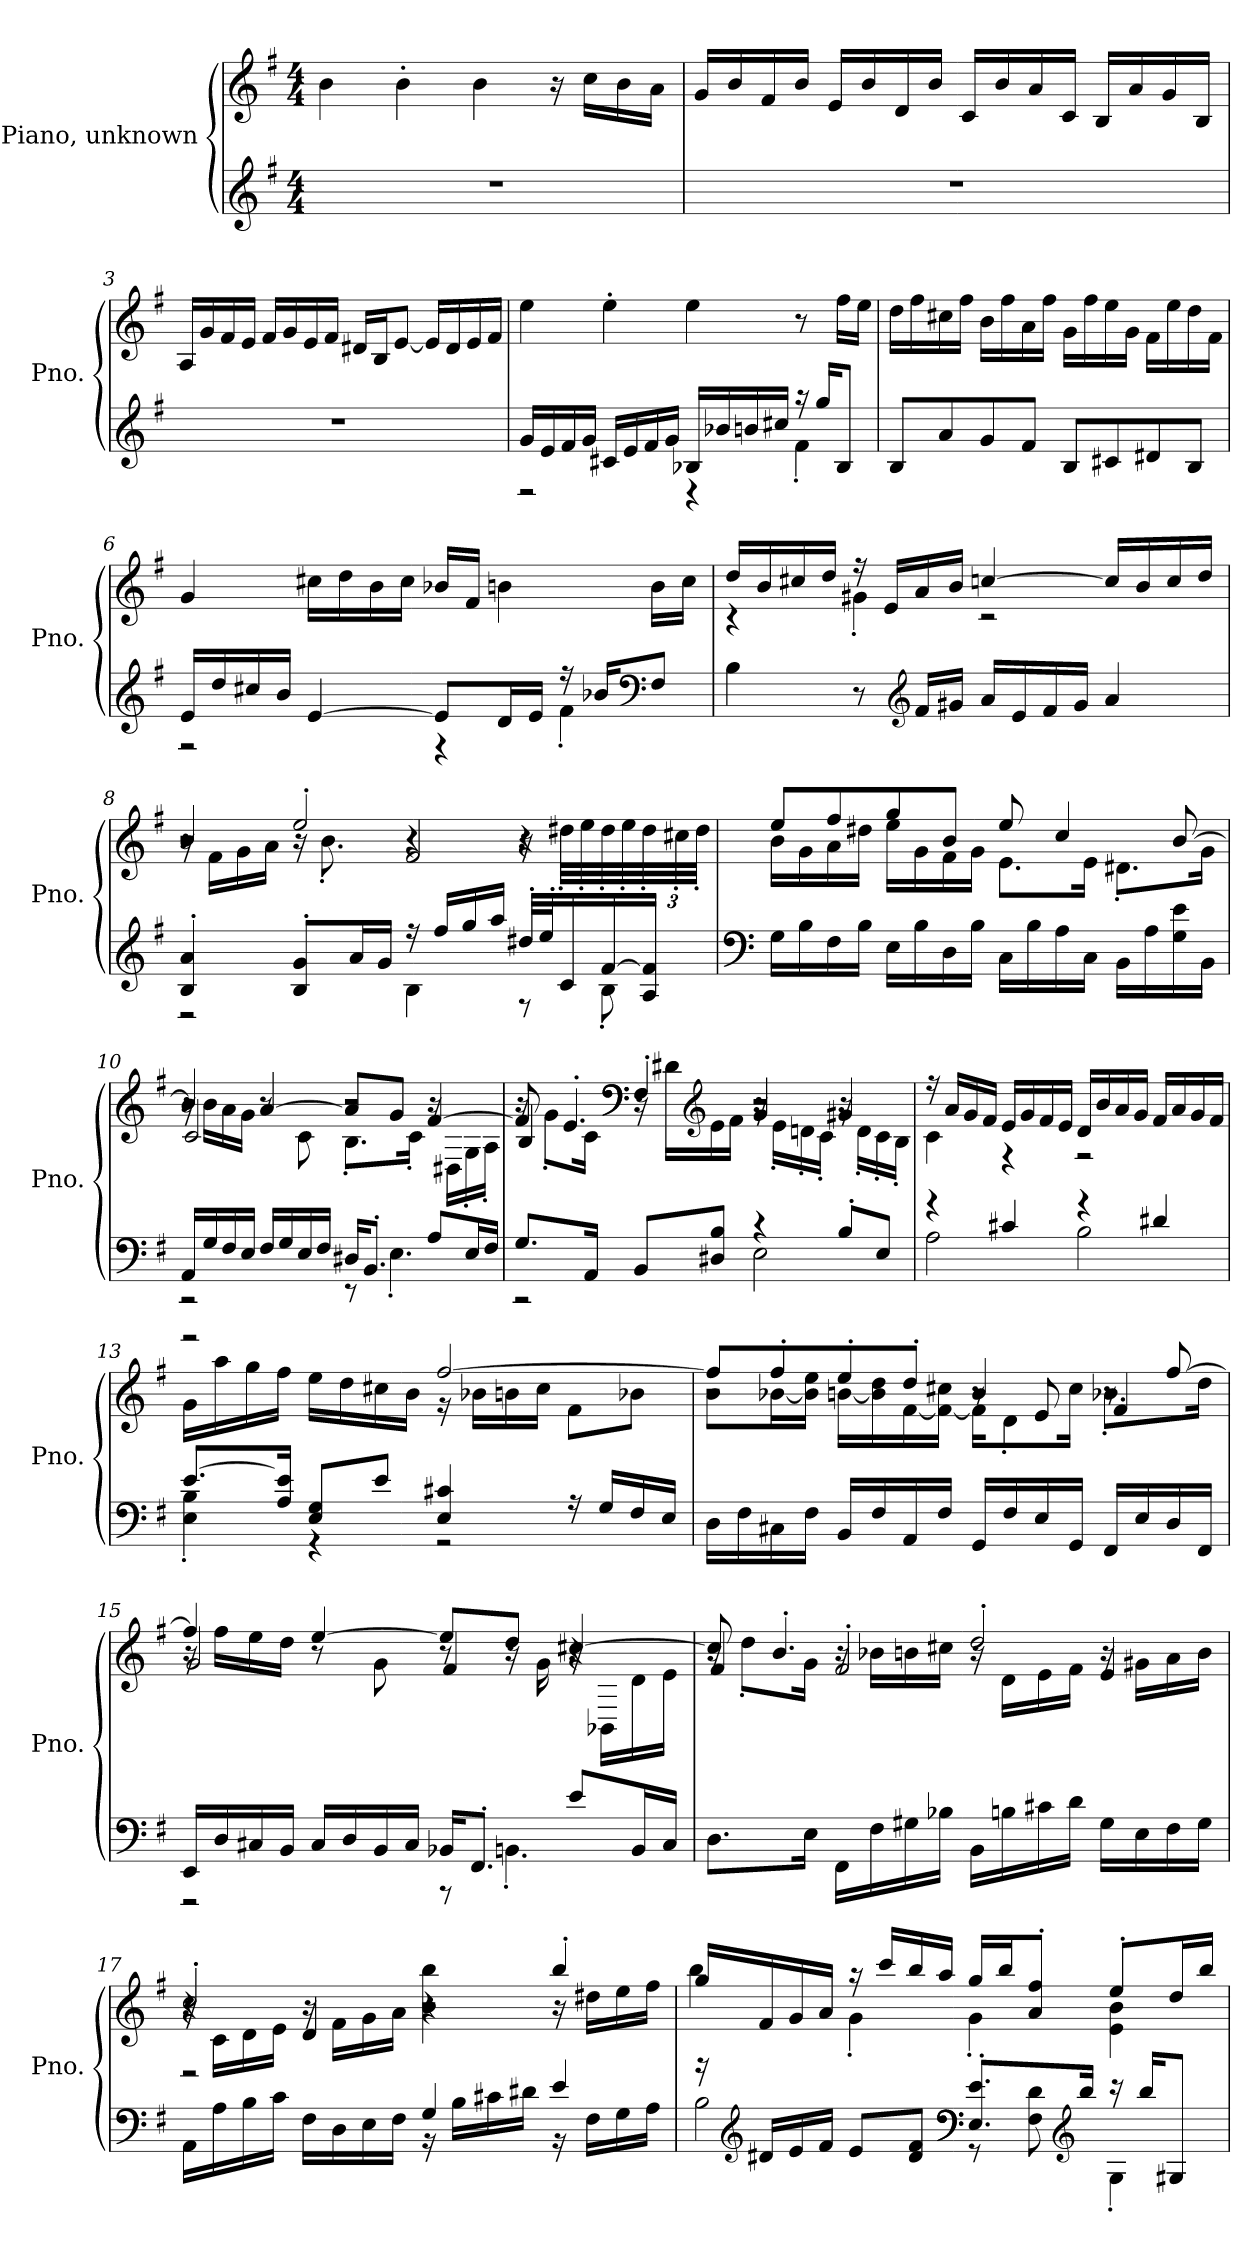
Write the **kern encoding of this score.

**kern	**kern
*part1	*part1
*staff2	*staff1
*I"Piano, unknown	*
*I'Pno.	*
*clefG2	*clefG2
*k[f#]	*k[f#]
*M4/4	*M4/4
*MM120	*MM120
=1	=1
1r	4b\
.	4b'\
.	4b\
.	16r
.	16cc\LL
.	16b\
.	16a\JJ
=2	=2
1r	16g/LL
.	16b/
.	16f#/
.	16b/JJ
.	16e/LL
.	16b/
.	16d/
.	16b/JJ
.	16c/LL
.	16b/
.	16a/
.	16c/JJ
.	16B/LL
.	16a/
.	16g/
.	16B/JJ
=3	=3
1r	16A/LL
.	16g/
.	16f#/
.	16e/JJ
.	16f#/LL
.	16g/
.	16e/
.	16f#/JJ
.	16d#X/LL
.	16B/J
.	[8e/J
.	16e/LL]
.	16d#/
.	16e/
.	16f#/JJ
!!LO:LB:g=z
=4	=4
*^	*
16g/LL	2r	4ee\
16e/	.	.
16f#/	.	.
16g/JJ	.	.
16c#X/LL	.	4ee'\
16e/	.	.
16f#/	.	.
16g/JJ	.	.
16B-X/LL	4r	4ee\
16b-X/	.	.
16bn/	.	.
16cc#X/JJ	.	.
16r	4f#'\	8r
16gg/KL	.	.
8B-/J	.	16ff#\LL
.	.	16ee\JJ
*v	*v	*
=5	=5
8B/L	16dd\LL
.	16ff#\
8a/	16cc#X\
.	16ff#\JJ
8g/	16b\LL
.	16ff#\
8f#/J	16a\
.	16ff#\JJ
8B/L	16g\LL
.	16ff#\
8c#X/	16ee\
.	16g\JJ
8d#X/	16f#\LL
.	16ee\
8B/J	16dd\
.	16f#\JJ
!!LO:LB:g=z
=6	=6
*^	*
16e/LL	2r	4g/
16dd/	.	.
16cc#X/	.	.
16b/JJ	.	.
[4e/	.	16cc#X\LL
.	.	16dd\
.	.	16b\
.	.	16cc#\JJ
8e/L]	4r	16b-X/LL
.	.	16f#/JJ
16d/L	.	4bn\
16e/JJ	.	.
16r	4f#'\	.
16b-X/KL	.	.
*clefF4	*	*
8F#/J	.	16b\LL
.	.	16cc#\JJ
*v	*v	*
=7	=7
*	*^
4B\	16dd/LL	4r
.	16b/	.
.	16cc#X/	.
.	16dd/JJ	.
8r	16r	4g#X'\
.	16e/LL	.
*clefG2	*	*
16f#/LL	16a/	.
16g#X/JJ	16b/JJ	.
16a/LL	[4ccn/	2r
16e/	.	.
16f#/	.	.
16g#/JJ	.	.
4a/	16cc/LL]	.
.	16b/	.
.	16cc/	.
.	16dd/JJ	.
!!LO:LB:g=z
=8	=8	=8
*^	*	*^
4B/' 4a/'	2r	4b/	16r	2r
.	.	.	16f#\LL	.
.	.	.	16g\	.
.	.	.	16a\JJ	.
8B/' 8g/'L	.	2ee'/	16r	.
.	.	.	8.b'\	.
16a/L	.	.	.	.
16g/JJ	.	.	.	.
16r	4B\	.	4r	2f#/
16ff#/LL	.	.	.	.
16gg/	.	.	.	.
16aa/JJ	.	.	.	.
32dd#X'/LLL	8r	4r	16r	.
32ee'/J	.	.	.	.
16c/	.	.	32dd#X'\LLL	.
.	.	.	32ee'\	.
[16f#/	8B'\	.	32dd#'\	.
.	.	.	32ee'\	.
*	*	*	*Xbrackettup	*
16A/ 16f#/]JJ	.	.	48dd#'\	.
.	.	.	48cc#X'\	.
.	.	.	48dd#'\JJJ	.
*v	*v	*	*	*
*	*v	*v	*v
=9	=9
*clefF4	*
*	*^
16G\LL	8ee/L	16b\LL
16B\	.	16g\
16F#\	8ff#/	16a\
16B\JJ	.	16dd#X\JJ
16E\LL	8gg/	16ee\LL
16B\	.	16g\
16D\	8b/J	16f#\
16B\JJ	.	16g\JJ
16C\LL	8ee/	8.e\L
16B\	.	.
16A\	4cc/	.
16C\JJ	.	16e\Jk
16BB\LL	.	8.d#X'\L
16A\	.	.
16G\ 16e\	[8b/	.
16BB\JJ	.	16g\Jk
!!LO:LB:g=z
=10	=10	=10
*^	*	*^
16AA/LL	2r	4b/]	16r	2c/
16G/	.	.	16b\LL	.
16F#/	.	.	16a\	.
16E/JJ	.	.	16g\JJ	.
16F#/LL	.	[4a/	8r	.
16G/	.	.	.	.
16E/	.	.	8c\	.
16F#/JJ	.	.	.	.
16D#X/KL	8r	8a/L]	8.B'\L	2r
8.BB'/J	.	.	.	.
.	4.E'\	8g/J	.	.
.	.	.	16c'\Jk	.
8A/L	.	[4f#/	16r	.
.	.	.	16D#X\LL	.
16E/L	.	.	16G'\	.
16F#/JJ	.	.	16A'\JJ	.
=11	=11	=11	=11	=11
8.G/L	2r	8f#/]	16r	4B/
.	.	.	8g'\L	.
.	.	4.e'/	.	.
16AA/Jk	.	.	16c\Jk	.
*	*	*clefF4	*	*
8BB/L	.	.	16r	4F#'/
.	.	.	16d#X\LL	.
*	*	*clefG2	*	*
8D#X/ 8B/J	.	.	16e\	.
.	.	.	16f#\JJ	.
4r	2E\	4g/	16r	2r
.	.	.	16e'\LL	.
.	.	.	16dn'\	.
.	.	.	16c'\JJ	.
8B'/L	.	4g#X/	16r	.
.	.	.	16d'\LL	.
8E/J	.	.	16c'\	.
.	.	.	16B'\JJ	.
*	*	*	*v	*v
!!LO:LB:g=z
=12	=12	=12	=12
4r	2A\	16r	4c\
.	.	16a/LL	.
.	.	16g/	.
.	.	16f#/JJ	.
4c#X/	.	16e/LL	4r
.	.	16g/	.
.	.	16f#/	.
.	.	16e/JJ	.
4r	2B\	16d/LL	2r
.	.	16b/	.
.	.	16a/	.
.	.	16g/JJ	.
4d#X/	.	16f#/LL	.
.	.	16a/	.
.	.	16g/	.
.	.	16f#/JJ	.
=13	=13	=13	=13
[8.e/L	4E\' 4B\'	2r	16g\LL
.	.	.	16aa\
.	.	.	16gg\
16A/ 16e/]Jk	.	.	16ff#\JJ
8E/ 8G/L	4r	.	16ee\LL
.	.	.	16dd\
8e/J	.	.	16cc#X\
.	.	.	16b\JJ
4E/ 4c#X/	2r	[2ff#/	16r
.	.	.	16b-X\LL
.	.	.	16bn\
.	.	.	16cc#\JJ
16r	.	.	8f#\L
16G/LL	.	.	.
16F#/	.	.	8b-X\J
16E/JJ	.	.	.
*v	*v	*	*
!!LO:PB:g=z
=14	=14	=14
*	*	*^
16D\LL	8ff#/L]	8b\L	2r
16F#\	.	.	.
16C#X\	8ff#'/	[16b-X\L	.
16F#\JJ	.	16b-\] 16ee\JJ	.
16BB/LL	8ee'/	[16bn\LL	.
16F#/	.	16b\] 16dd\	.
16AA/	8dd'/J	[16f#\	.
16F#/JJ	.	16f#\_ 16cc#X\JJ	.
16GG/LL	4b/	16f#\KL]	8r
16F#/	.	8d'\	.
16E/	.	.	8e/
16GG/JJ	.	16cc#\Jk	.
16FF#/LL	8r	8.b-X'\L	4f#/
16E/	.	.	.
16D/	[8ff#/	.	.
16FF#/JJ	.	16dd\Jk	.
=15	=15	=15	=15
*^	*	*	*
16EE/LL	2r	4ff#/]	16r	2g/
16D/	.	.	16ff#\LL	.
16C#X/	.	.	16ee\	.
16BB/JJ	.	.	16dd\JJ	.
16C#/LL	.	[4ee/	8r	.
16D/	.	.	.	.
16BB/	.	.	8g\	.
16C#/JJ	.	.	.	.
16BB-X/KL	8r	8ee/L]	8r	4f#/
8.FF#'/J	.	.	.	.
.	4.BBn'\	8dd/J	16r	.
.	.	.	16g\	.
8e/L	.	[4cc#X/	16r	4r
.	.	.	16BB-X\LL	.
16BB/L	.	.	16d\	.
16C#/JJ	.	.	16e\JJ	.
*v	*v	*	*	*
!!LO:LB:g=z	!!	!!
=16	=16	=16	=16
8.D\L	8cc#/]	16r	4f#/
.	.	8dd'\L	.
.	4.b'/	.	.
16E\Jk	.	16g\Jk	.
16FF#\LL	.	16r	2f#'/
16F#\	.	16b-X\LL	.
16G#X\	.	16bn\	.
16B-X\JJ	.	16cc#X\JJ	.
16BB\LL	2dd'/	16r	.
16Bn\	.	16d\LL	.
16c#X\	.	16e\	.
16d\JJ	.	16f#\JJ	.
16G#\LL	.	16r	4e/
16E\	.	16g#X\LL	.
16F#\	.	16a\	.
16G#\JJ	.	16b\JJ	.
=17	=17	=17	=17
*^	*	*	*
2r	16AA\LL	2cc'/	16r	4r
.	16A\	.	16c\LL	.
.	16B\	.	16d\	.
.	16c\JJ	.	16e\JJ	.
.	16F#\LL	.	16r	4d/
.	16D\	.	16f#\LL	.
.	16E\	.	16g\	.
.	16F#\JJ	.	16a\JJ	.
4G/	16r	4r	4b\ 4bb\	2r
.	16B\LL	.	.	.
.	16c#X\	.	.	.
.	16d#X\JJ	.	.	.
4e/	16r	4bb'/	16r	.
.	16F#\LL	.	16dd#X\LL	.
.	16G\	.	16ee\	.
.	16A\JJ	.	16ff#\JJ	.
*	*	*	*v	*v
!!LO:LB:g=z
=18	=18	=18	=18
16r	2B\	16gg/LL	4bb\
*clefG2	*	*	*
16d#X/LL	.	16f#/	.
16e/	.	16g/	.
16f#/JJ	.	16a/JJ	.
8e/L	.	16r	4g'\
.	.	16ccc/LL	.
8d#/ 8f#/J	.	16bb/	.
.	.	16aa/JJ	.
*clefF4	*	*	*
8.E/' 8.e/'L	8r	16gg/LL	4g'\
.	.	16bb/J	.
.	8F#\ 8d#\	8a/' 8ff#/'J	.
*clefG2	*	*	*
16bb/Jk	.	.	.
16r	4G'\	8ee'/L	4e\ 4b\
16bb/KL	.	.	.
8G#X/J	.	16dd/L	.
.	.	16bb/JJ	.
*v	*v	*	*
*	*v	*v
=	=
*-	*-
